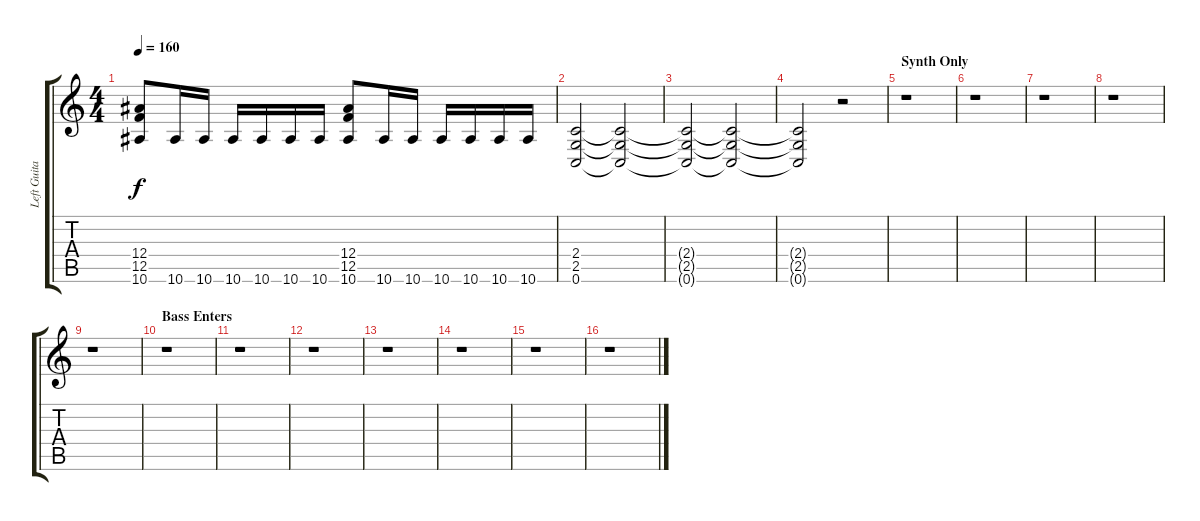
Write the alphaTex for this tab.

\track ("Left Guitar" "Left Guita") {instrument distortionguitar}
\staff {score tabs}
\tuning (C4 G3 Eb3 Bb2 F2 C2) {hide}
\ts (4 4)
\tempo 160
\clef g2
\ks c
(12.4 12.5 10.6).8{dy f} 10.6.16 10.6.16 10.6.16 10.6.16 10.6.16 10.6.16 (12.4 12.5 10.6).8 10.6.16 10.6.16 10.6.16 10.6.16 10.6.16 10.6.16 |
(2.4 2.5 0.6).2 (2.4{t} 2.5{t} 0.6{t}).2 |
(2.4{t} 2.5{t} 0.6{t}).2 (2.4{t} 2.5{t} 0.6{t}).2 |
(2.4{t} 2.5{t} 0.6{t}).2 r.2 |
\section ("" "Synth Only")
r.1 |
r.1 |
r.1 |
r.1 |
r.1 |
\section ("" "Bass Enters")
r.1 |
r.1 |
r.1 |
r.1 |
r.1 |
r.1 |
r.1
